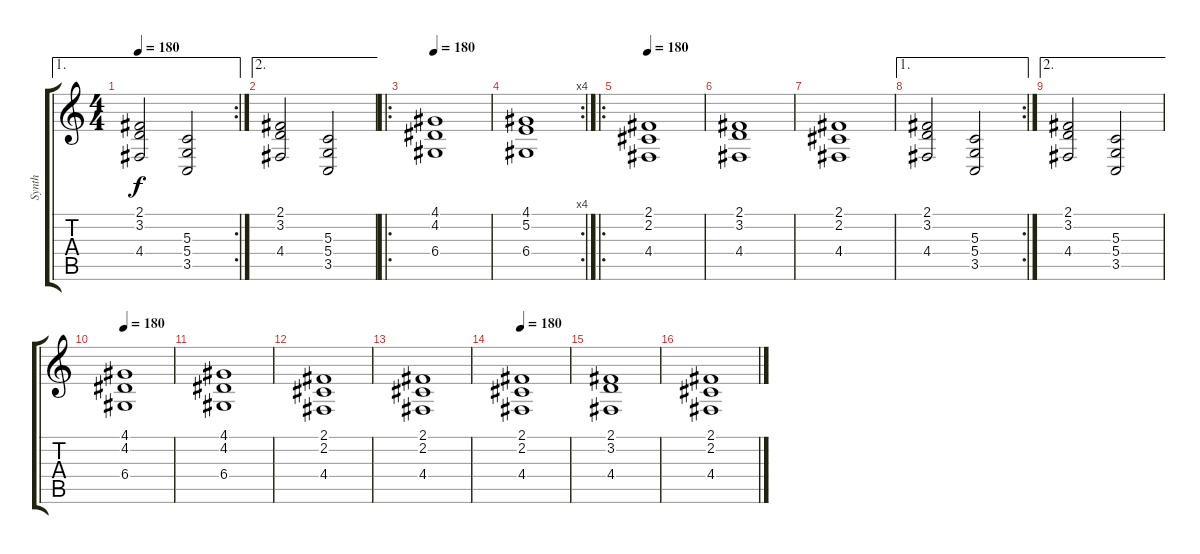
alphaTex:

\track ("Synth" "Synth") {instrument choiraahs}
\staff {score tabs}
\tuning (E4 B3 G3 D3 A2 E2) {hide}
\ae 1
\rc 2
\ts (4 4)
\tempo 180
\clef g2
\ks c
(2.1 3.2 4.4).2{dy f} (5.3 5.4 3.5).2 |
\ae 2
(2.1 3.2 4.4).2 (5.3 5.4 3.5).2 |
\ro
\tempo 180
(4.1 4.2 6.4).1 |
\rc 4
(4.1 5.2 6.4).1 |
\ro
\tempo 180
(2.1 2.2 4.4).1 |
(2.1 3.2 4.4).1 |
(2.1 2.2 4.4).1 |
\ae 1
\rc 2
(2.1 3.2 4.4).2 (5.3 5.4 3.5).2 |
\ae 2
(2.1 3.2 4.4).2 (5.3 5.4 3.5).2 |
\tempo 180
(4.1 4.2 6.4).1 |
(4.1 4.2 6.4).1 |
(2.1 2.2 4.4).1 |
(2.1 2.2 4.4).1 |
\tempo 180
(2.1 2.2 4.4).1 |
(2.1 3.2 4.4).1 |
(2.1 2.2 4.4).1
